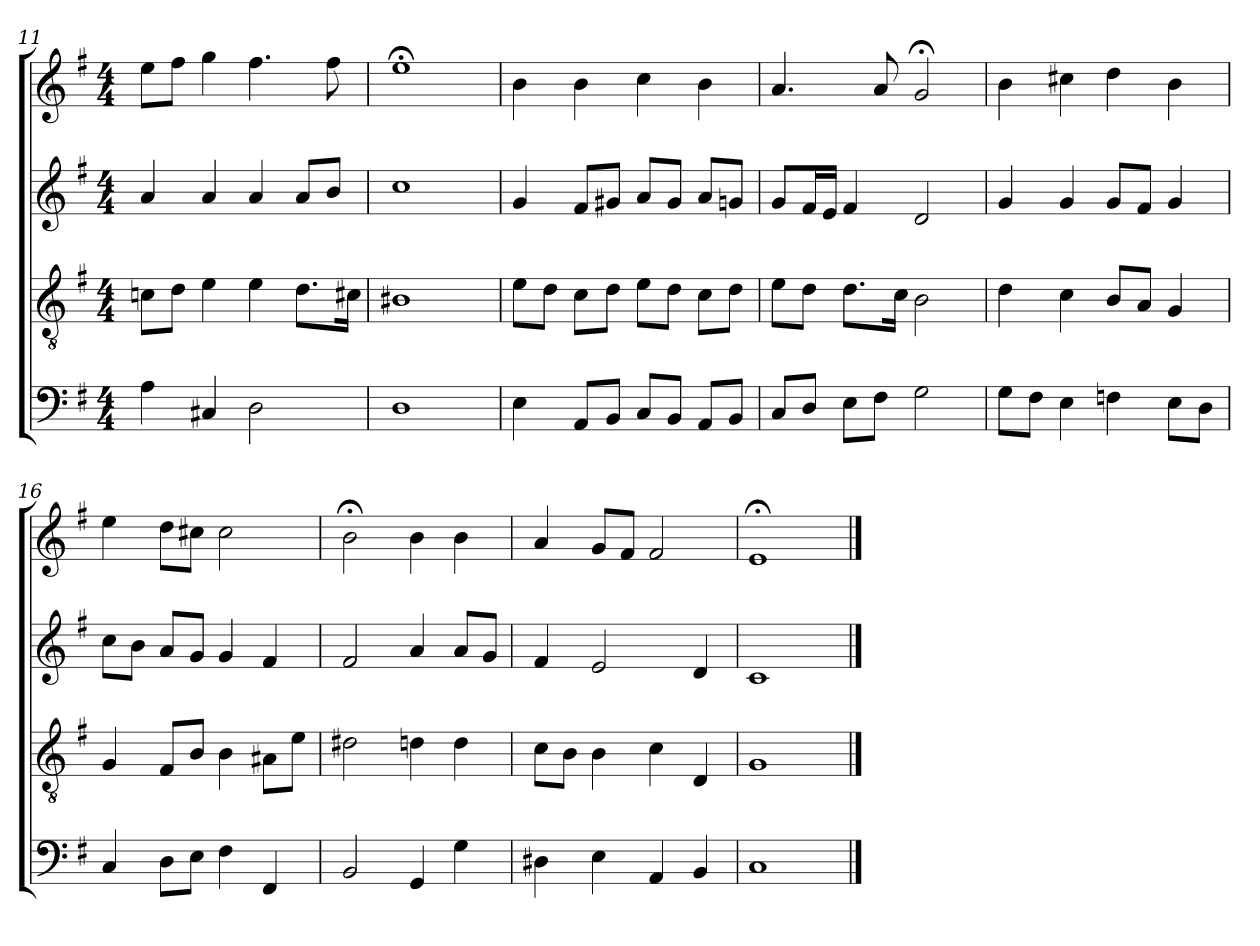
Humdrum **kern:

**kern	**kern	**kern	**kern
*part4	*part3	*part2	*part1
*staff4	*staff3	*staff2	*staff1
*clefF4	*clefGv2	*clefG2	*clefG2
*k[f#]	*k[f#]	*k[f#]	*k[f#]
*M4/4	*M4/4	*M4/4	*M4/4
=11	=11	=11	=11
4A\	8cn\L	4a/	8ee\L
.	8d\J	.	8ff#\J
4C#X/	4e\	4a/	4gg\
2D\	4e\	4a/	4.ff#\
.	8.d\L	8a/L	.
.	.	8b/J	8ff#\
.	16c#X\Jk	.	.
=12	=12	=12	=12
1D	1B#X	1cc	1ee;
!!LO:LB:g=z
=13	=13	=13	=13
4E\	8e\L	4g/	4b\
.	8d\J	.	.
8AA/L	8c\L	8f#/L	4b\
8BB/J	8d\J	8g#X/J	.
8C/L	8e\L	8a/L	4cc\
8BB/J	8d\J	8g#/J	.
8AA/L	8c\L	8a/L	4b\
8BB/J	8d\J	8gn/J	.
=14	=14	=14	=14
8C/L	8e\L	8g/L	4.a/
8D/J	8d\J	16f#/L	.
.	.	16e/JJ	.
8E\L	8.d\L	4f#/	.
8F#\J	.	.	8a/
.	16c\Jk	.	.
2G\	2B\	2d/	2g;/
=15	=15	=15	=15
8G\L	4d\	4g/	4b\
8F#\J	.	.	.
4E\	4c\	4g/	4cc#X\
4Fn\	8B/L	8g/L	4dd\
.	8A/J	8f#/J	.
8E\L	4G/	4g/	4b\
8D\J	.	.	.
=16	=16	=16	=16
4C/	4G/	8cc\L	4ee\
.	.	8b\J	.
8D\L	8F#/L	8a/L	8dd\L
8E\J	8B/J	8g/J	8cc#X\J
4F#\	4B\	4g/	2cc#\
4FF#/	8A#X\L	4f#/	.
.	8e\J	.	.
=17	=17	=17	=17
2BB/	2d#X\	2f#/	2b;\
4GG/	4dn\	4a/	4b\
4G\	4d\	8a/L	4b\
.	.	8g/J	.
=18	=18	=18	=18
4D#X\	8c\L	4f#/	4a/
.	8B\J	.	.
4E\	4B\	2e/	8g/L
.	.	.	8f#/J
4AA/	4c\	.	2f#/
4BB/	4D/	4d/	.
!!LO:PB:g=z
=19	=19	=19	=19
1C	1G	1c	1e;
==	==	==	==
*-	*-	*-	*-
